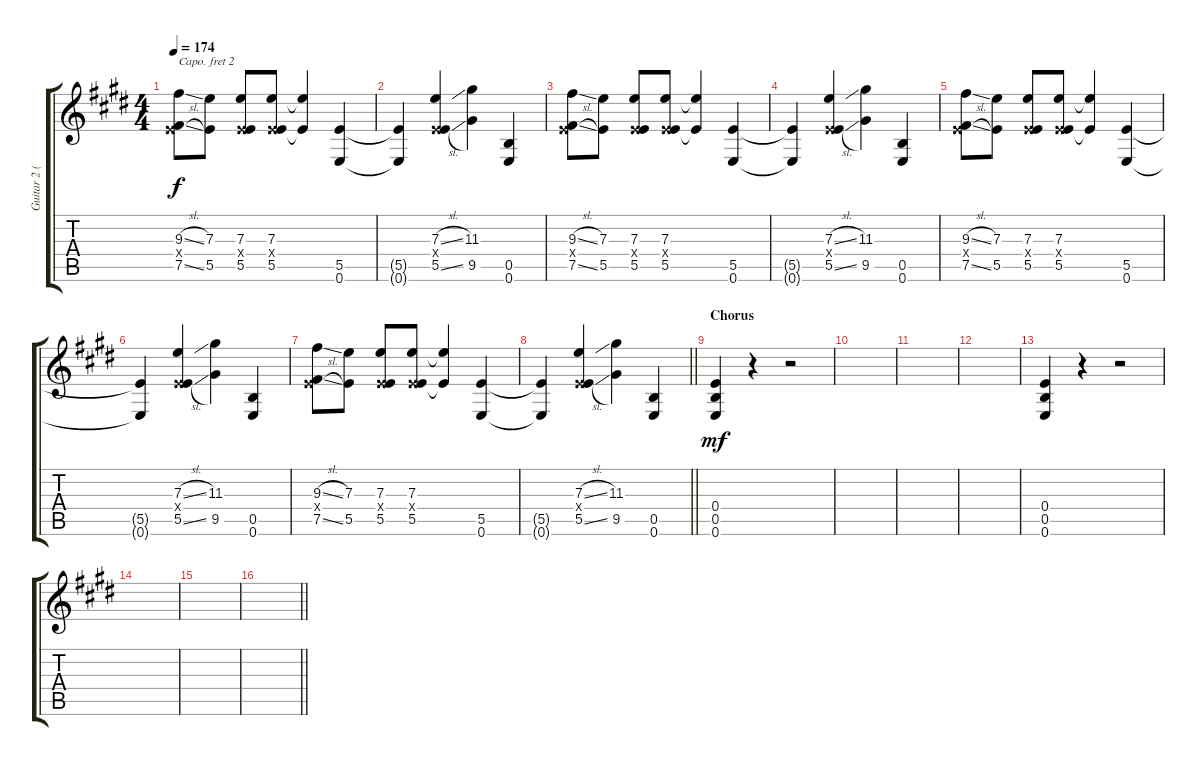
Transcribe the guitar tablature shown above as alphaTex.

\track ("Guitar 2 (Drop D, Capo 2)" "Guitar 2 (") {instrument distortionguitar}
\staff {score tabs}
\capo 2
\tuning (E4 B3 G3 D3 A2 D2) {hide}
\ts (4 4)
\tempo 174
\clef g2
\ks e
(9.3{sl} 0.4{x} 7.5{sl}).8{dy f} (7.3 5.5).8 (7.3 0.4{x} 5.5).8 (7.3 0.4{x} 5.5).8 (7.3{t} 5.5{t}).4 (5.5 0.6).4 |
(5.5{t} 0.6{t}).4 (7.3{sl} 0.4{x} 5.5{sl}).4 (11.3 9.5).4 (0.5 0.6).4 |
(9.3{sl} 0.4{x} 7.5{sl}).8 (7.3 5.5).8 (7.3 0.4{x} 5.5).8 (7.3 0.4{x} 5.5).8 (7.3{t} 5.5{t}).4 (5.5 0.6).4 |
(5.5{t} 0.6{t}).4 (7.3{sl} 0.4{x} 5.5{sl}).4 (11.3 9.5).4 (0.5 0.6).4 |
(9.3{sl} 0.4{x} 7.5{sl}).8 (7.3 5.5).8 (7.3 0.4{x} 5.5).8 (7.3 0.4{x} 5.5).8 (7.3{t} 5.5{t}).4 (5.5 0.6).4 |
(5.5{t} 0.6{t}).4 (7.3{sl} 0.4{x} 5.5{sl}).4 (11.3 9.5).4 (0.5 0.6).4 |
(9.3{sl} 0.4{x} 7.5{sl}).8 (7.3 5.5).8 (7.3 0.4{x} 5.5).8 (7.3 0.4{x} 5.5).8 (7.3{t} 5.5{t}).4 (5.5 0.6).4 |
\barLineRight lightlight
(5.5{t} 0.6{t}).4 (7.3{sl} 0.4{x} 5.5{sl}).4 (11.3 9.5).4 (0.5 0.6).4 |
\section ("" "Chorus")
(0.4 0.5 0.6).4{dy mf} r.4 r.2 |
|
|
|
(0.4 0.5 0.6).4 r.4 r.2 |
|
|
\barLineRight lightlight
